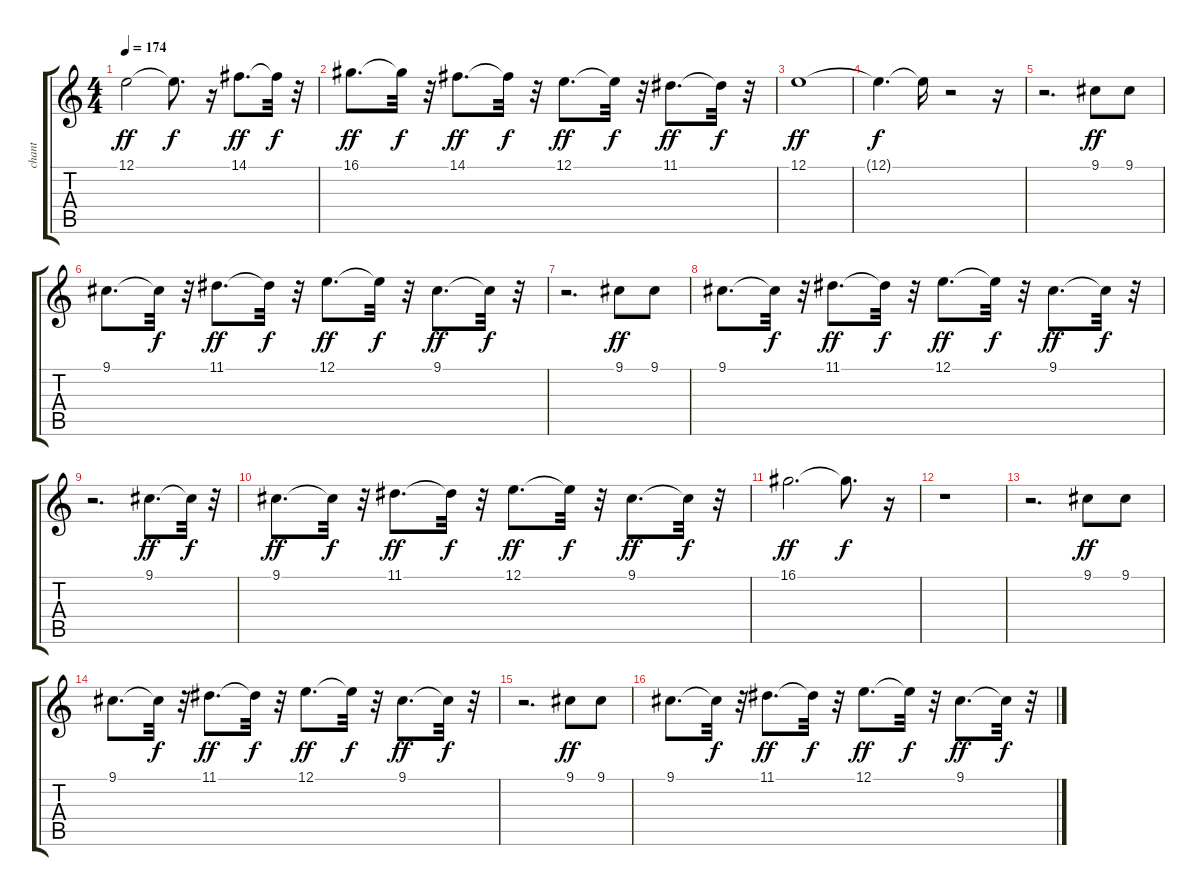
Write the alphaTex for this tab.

\track ("chant" "chant") {instrument trumpet}
\staff {score tabs}
\tuning (E4 B3 G3 D3 A2 E2) {hide}
\ts (4 4)
\tempo 174
\clef g2
\ks c
12.1.2{dy ff} 12.1{t}.8{d dy f} r.16 14.1.8{d dy ff} 14.1{t}.32{dy f} r.32 |
16.1.8{d dy ff} 16.1{t}.32{dy f} r.32 14.1.8{d dy ff} 14.1{t}.32{dy f} r.32 12.1.8{d dy ff} 12.1{t}.32{dy f} r.32 11.1.8{d dy ff} 11.1{t}.32{dy f} r.32 |
12.1.1{dy ff} |
12.1{t}.4{d dy f} 12.1{t}.16 r.2 r.16 |
r.2{d} 9.1.8{dy ff} 9.1.8 |
9.1.8{d} 9.1{t}.32{dy f} r.32 11.1.8{d dy ff} 11.1{t}.32{dy f} r.32 12.1.8{d dy ff} 12.1{t}.32{dy f} r.32 9.1.8{d dy ff} 9.1{t}.32{dy f} r.32 |
r.2{d} 9.1.8{dy ff} 9.1.8 |
9.1.8{d} 9.1{t}.32{dy f} r.32 11.1.8{d dy ff} 11.1{t}.32{dy f} r.32 12.1.8{d dy ff} 12.1{t}.32{dy f} r.32 9.1.8{d dy ff} 9.1{t}.32{dy f} r.32 |
r.2{d} 9.1.8{d dy ff} 9.1{t}.32{dy f} r.32 |
9.1.8{d dy ff} 9.1{t}.32{dy f} r.32 11.1.8{d dy ff} 11.1{t}.32{dy f} r.32 12.1.8{d dy ff} 12.1{t}.32{dy f} r.32 9.1.8{d dy ff} 9.1{t}.32{dy f} r.32 |
16.1.2{d dy ff} 16.1{t}.8{d dy f} r.16 |
r.1 |
r.2{d} 9.1.8{dy ff} 9.1.8 |
9.1.8{d} 9.1{t}.32{dy f} r.32 11.1.8{d dy ff} 11.1{t}.32{dy f} r.32 12.1.8{d dy ff} 12.1{t}.32{dy f} r.32 9.1.8{d dy ff} 9.1{t}.32{dy f} r.32 |
r.2{d} 9.1.8{dy ff} 9.1.8 |
9.1.8{d} 9.1{t}.32{dy f} r.32 11.1.8{d dy ff} 11.1{t}.32{dy f} r.32 12.1.8{d dy ff} 12.1{t}.32{dy f} r.32 9.1.8{d dy ff} 9.1{t}.32{dy f} r.32
